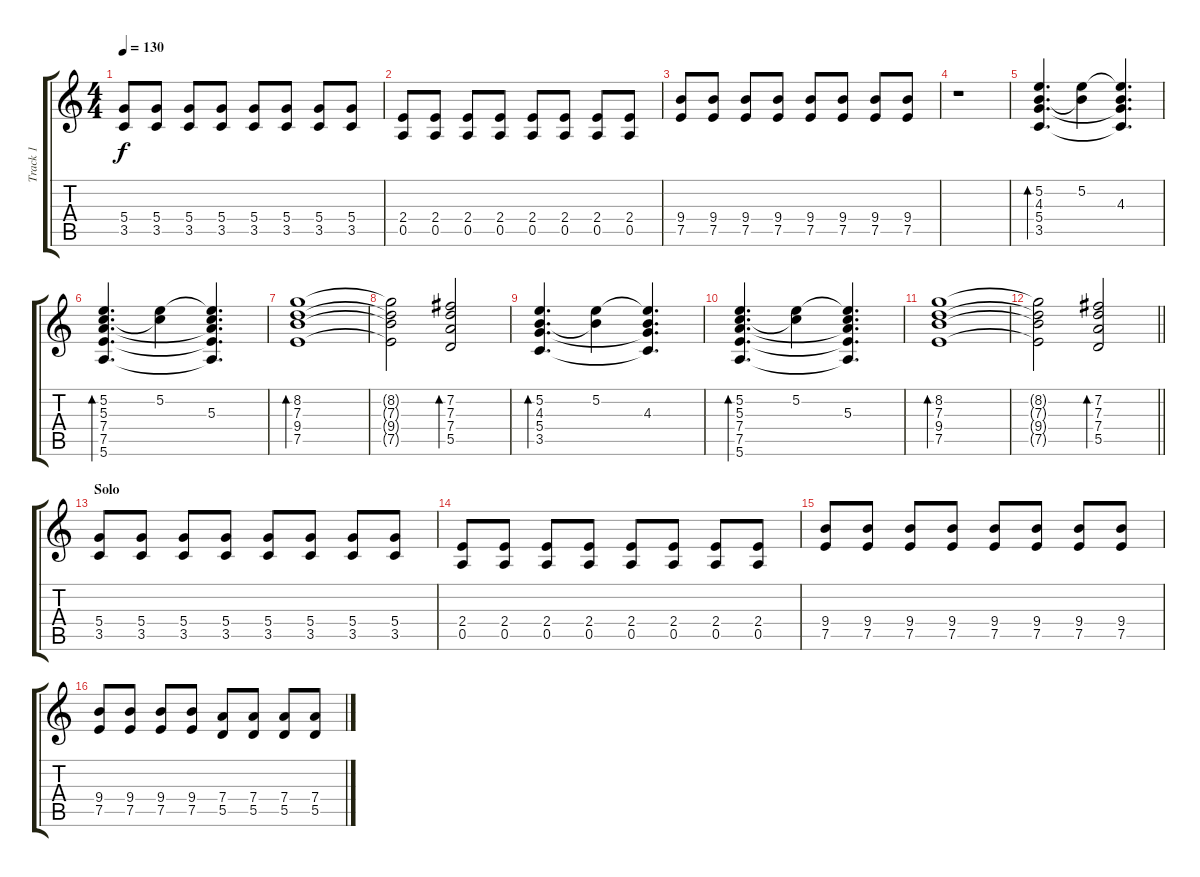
\track ("Track 1" "Track 1") {instrument acousticguitarsteel}
\staff {score tabs}
\tuning (E4 B3 G3 D3 A2 E2) {hide}
\ts (4 4)
\tempo 130
\clef g2
\ks c
(5.4 3.5).8{dy f} (5.4 3.5).8 (5.4 3.5).8 (5.4 3.5).8 (5.4 3.5).8 (5.4 3.5).8 (5.4 3.5).8 (5.4 3.5).8 |
(2.4 0.5).8 (2.4 0.5).8 (2.4 0.5).8 (2.4 0.5).8 (2.4 0.5).8 (2.4 0.5).8 (2.4 0.5).8 (2.4 0.5).8 |
(9.4 7.5).8 (9.4 7.5).8 (9.4 7.5).8 (9.4 7.5).8 (9.4 7.5).8 (9.4 7.5).8 (9.4 7.5).8 (9.4 7.5).8 |
r.1{instrument acousticguitarsteel} |
(5.2 4.3 5.4 3.5).4{d bd 240} (5.2 4.3{t}).4 (5.2{t} 4.3 5.4{t} 3.5{t}).4{d} |
(5.2 5.3 7.4 7.5 5.6).4{d bd 240} (5.2 5.3{t}).4 (5.2{t} 5.3 7.4{t} 7.5{t} 5.6{t}).4{d} |
(8.2 7.3 9.4 7.5).1{bd 240} |
(8.2{t} 7.3{t} 9.4{t} 7.5{t}).2 (7.2 7.3 7.4 5.5).2{bd 240} |
(5.2 4.3 5.4 3.5).4{d bd 240} (5.2 4.3{t}).4 (5.2{t} 4.3 5.4{t} 3.5{t}).4{d} |
(5.2 5.3 7.4 7.5 5.6).4{d bd 240} (5.2 5.3{t}).4 (5.2{t} 5.3 7.4{t} 7.5{t} 5.6{t}).4{d} |
(8.2 7.3 9.4 7.5).1{bd 240} |
\barLineRight lightlight
(8.2{t} 7.3{t} 9.4{t} 7.5{t}).2 (7.2 7.3 7.4 5.5).2{bd 240} |
\section ("" "Solo")
(5.4 3.5).8{instrument overdrivenguitar} (5.4 3.5).8 (5.4 3.5).8 (5.4 3.5).8 (5.4 3.5).8 (5.4 3.5).8 (5.4 3.5).8 (5.4 3.5).8 |
(2.4 0.5).8 (2.4 0.5).8 (2.4 0.5).8 (2.4 0.5).8 (2.4 0.5).8 (2.4 0.5).8 (2.4 0.5).8 (2.4 0.5).8 |
(9.4 7.5).8 (9.4 7.5).8 (9.4 7.5).8 (9.4 7.5).8 (9.4 7.5).8 (9.4 7.5).8 (9.4 7.5).8 (9.4 7.5).8 |
(9.4 7.5).8 (9.4 7.5).8 (9.4 7.5).8 (9.4 7.5).8 (7.4 5.5).8 (7.4 5.5).8 (7.4 5.5).8 (7.4 5.5).8
